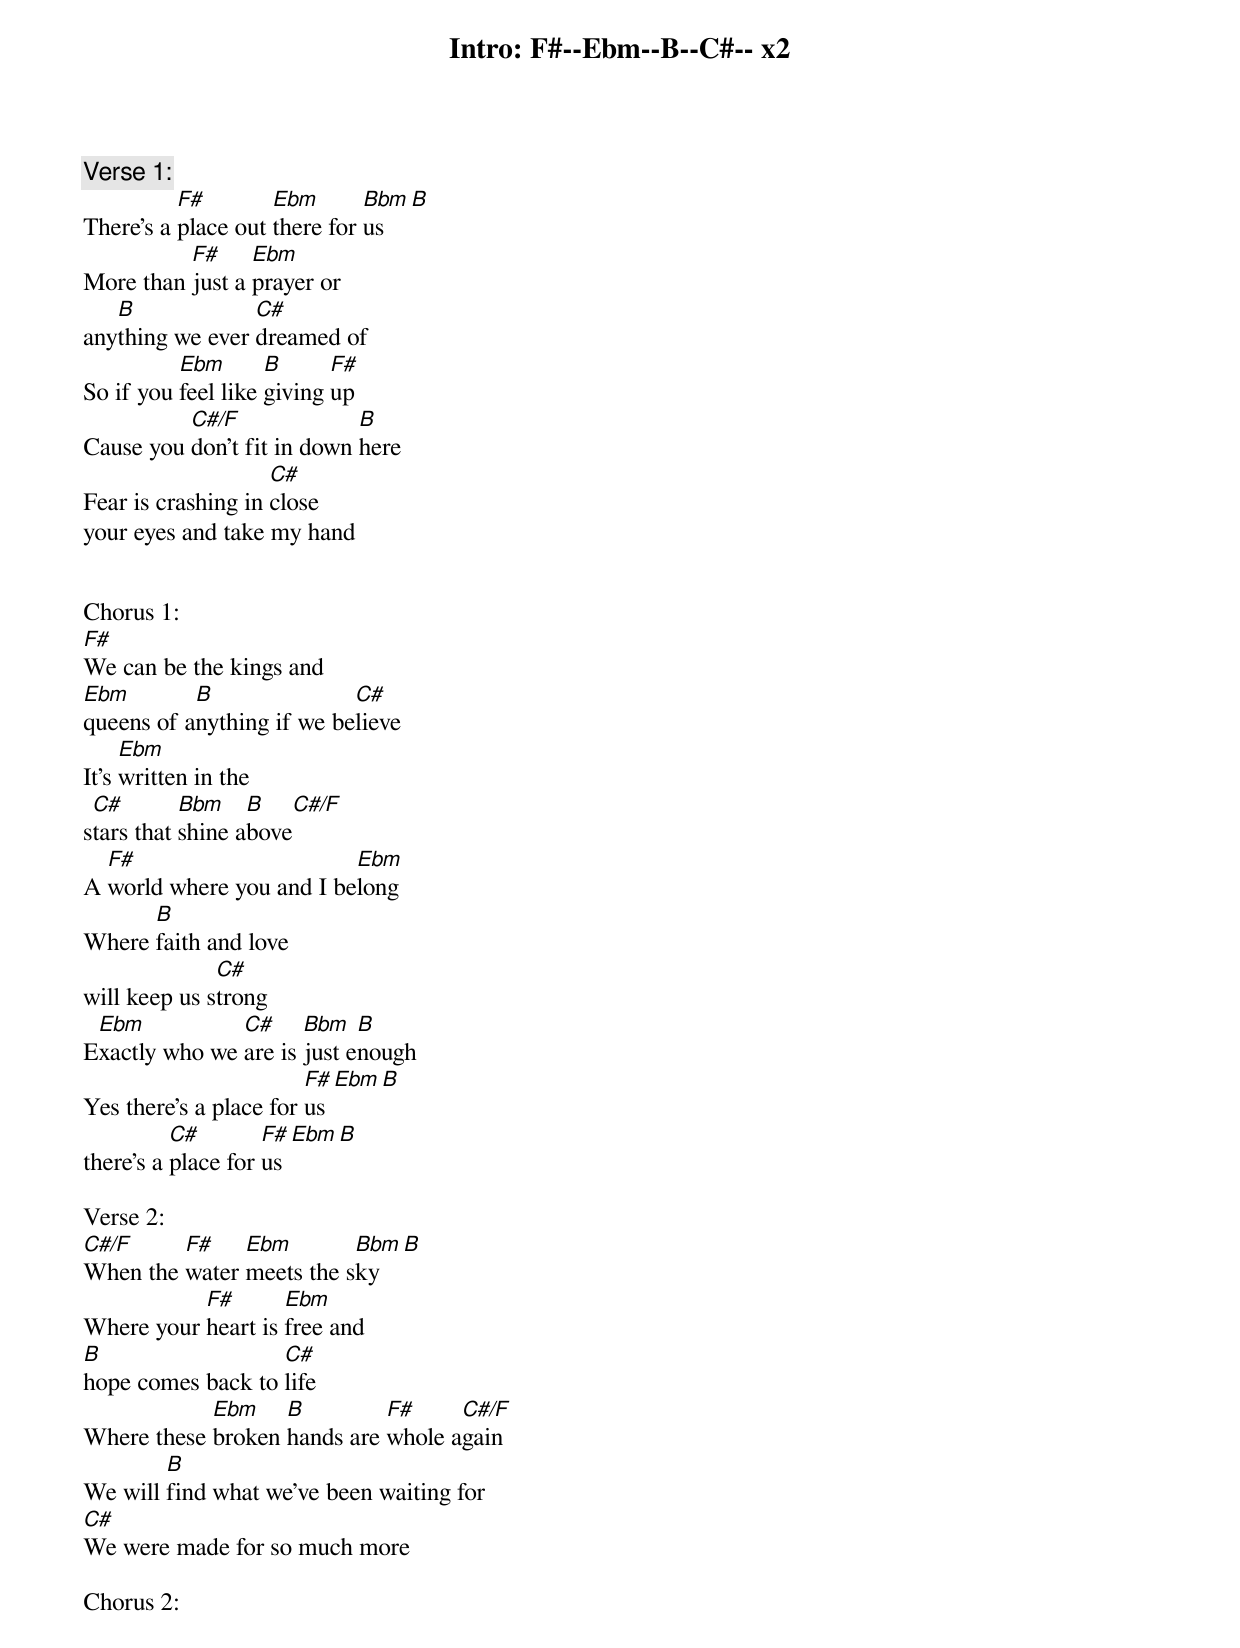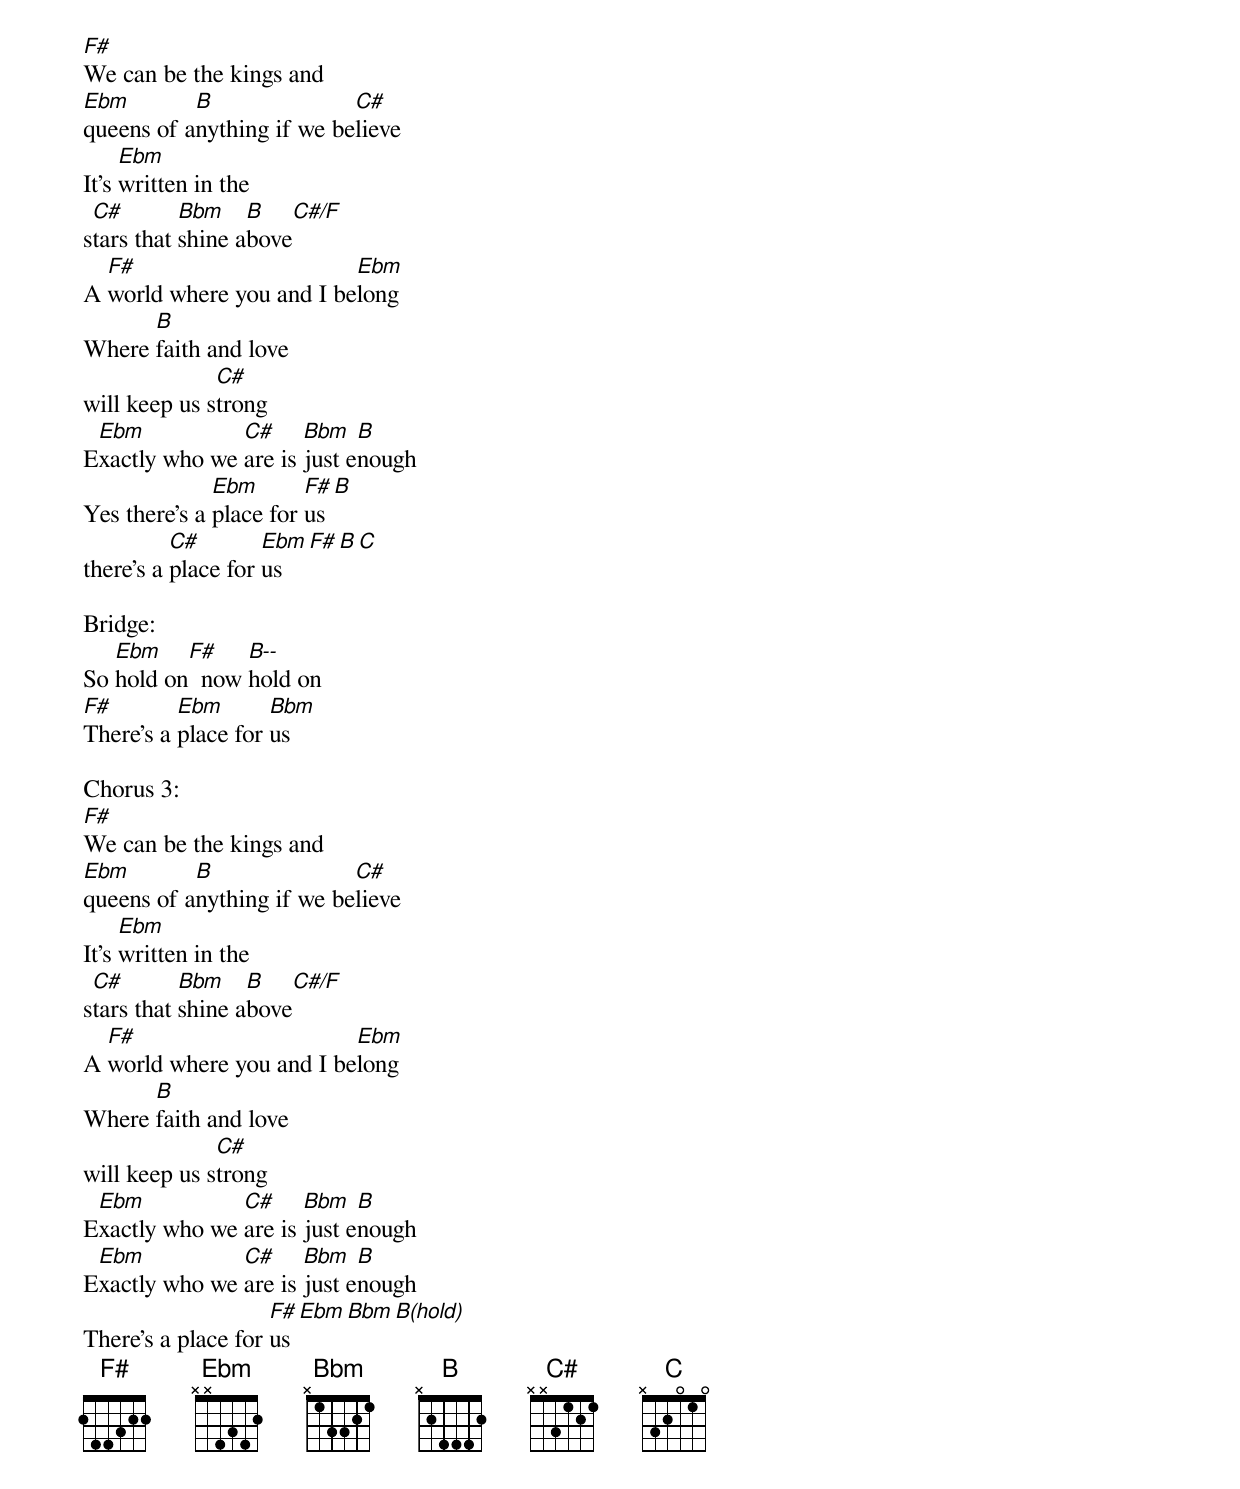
Intro: F#--Ebm--B--C#-- x2

Verse 1:
          F#        Ebm       Bbm B
There's a place out there for us
          F#     Ebm
More than just a prayer or
   B             C#
anything we ever dreamed of
          Ebm       B      F#
So if you feel like giving up
          C#/F              B
Cause you don't fit in down here
                    C#
Fear is crashing in close
your eyes and take my hand


Chorus 1:
F#
We can be the kings and
Ebm        B               C#
queens of anything if we believe
     Ebm
It's written in the
 C#        Bbm    B   C#/F
stars that shine above
  F#                      Ebm
A world where you and I belong
      B
Where faith and love
              C#
will keep us strong
 Ebm           C#     Bbm   B
Exactly who we are is just enough
                        F# Ebm B
Yes there's a place for us
          C#        F# Ebm B
there's a place for us

Verse 2:
C#/F     F#    Ebm        Bbm B
When the water meets the sky
           F#       Ebm
Where your heart is free and
B                  C#
hope comes back to life
            Ebm    B         F#     C#/F
Where these broken hands are whole again
        B
We will find what we've been waiting for
C#
We were made for so much more

Chorus 2:
F#
We can be the kings and
Ebm        B               C#
queens of anything if we believe
     Ebm
It's written in the
 C#        Bbm    B   C#/F
stars that shine above
  F#                      Ebm
A world where you and I belong
      B
Where faith and love
              C#
will keep us strong
 Ebm           C#     Bbm   B
Exactly who we are is just enough
              Ebm       F# B
Yes there's a place for us
          C#        Ebm F# B C
there's a place for us

Bridge:
   Ebm    F#    B--
So hold on  now hold on
F#        Ebm       Bbm
There's a place for us

Chorus 3:
F#
We can be the kings and
Ebm        B               C#
queens of anything if we believe
     Ebm
It's written in the
 C#        Bbm    B   C#/F
stars that shine above
  F#                      Ebm
A world where you and I belong
      B
Where faith and love
              C#
will keep us strong
 Ebm           C#     Bbm   B
Exactly who we are is just enough
 Ebm           C#     Bbm   B
Exactly who we are is just enough
                    F# Ebm Bbm B(hold)
There's a place for us
